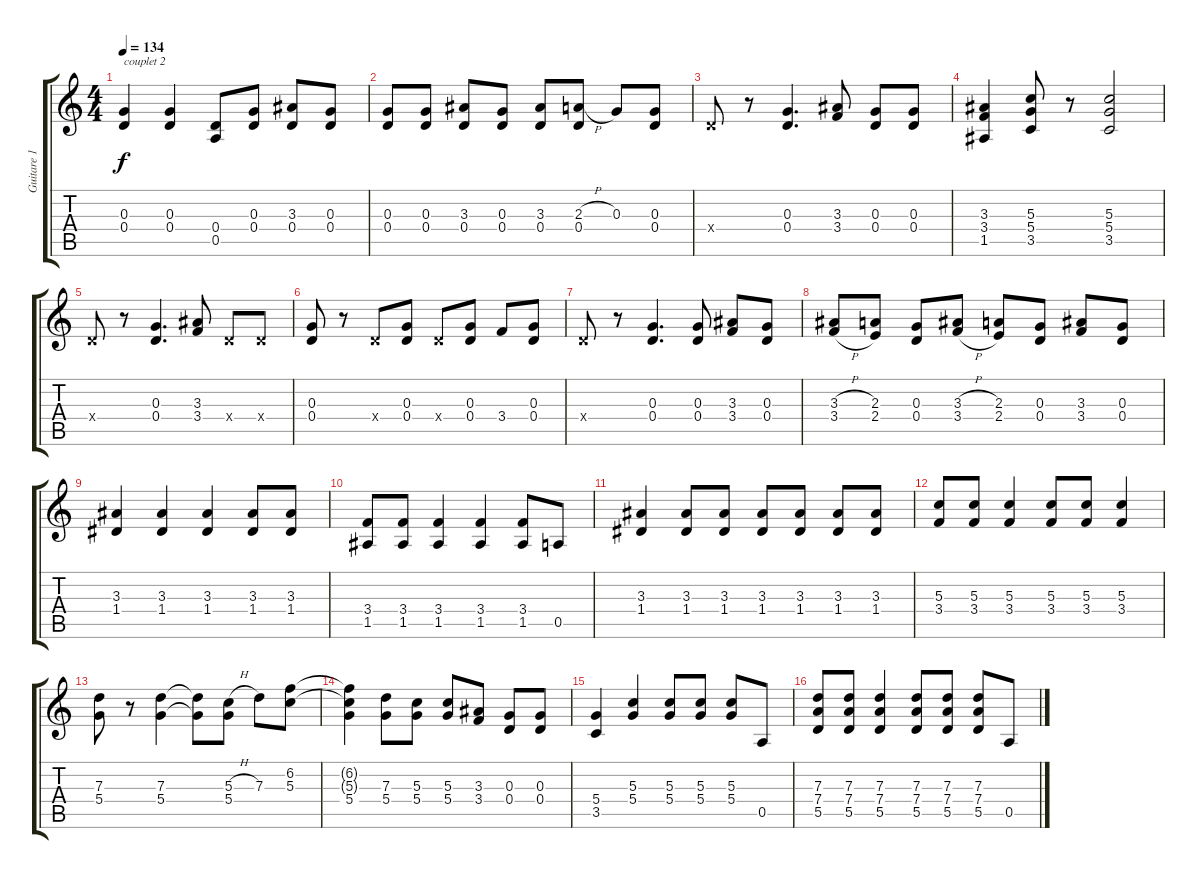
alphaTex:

\track ("Guitare 1" "Guitare 1") {instrument overdrivenguitar}
\staff {score tabs}
\tuning (E4 B3 G3 D3 A2 E2) {hide}
\ts (4 4)
\tempo 134
\clef g2
\ks c
(0.3 0.4).4{txt "couplet 2" dy f} (0.3 0.4).4 (0.4 0.5).8 (0.3 0.4).8 (3.3 0.4).8 (0.3 0.4).8 |
(0.3 0.4).8 (0.3 0.4).8 (3.3 0.4).8 (0.3 0.4).8 (3.3 0.4).8 (2.3{h} 0.4).8 0.3.8 (0.3 0.4).8 |
0.4{x}.8 r.8 (0.3 0.4).4{d} (3.3 3.4).8 (0.3 0.4).8 (0.3 0.4).8 |
(3.3 3.4 1.5).4 (5.3 5.4 3.5).8 r.8 (5.3 5.4 3.5).2 |
0.4{x}.8 r.8 (0.3 0.4).4{d} (3.3 3.4).8 0.4{x}.8 0.4{x}.8 |
(0.3 0.4).8 r.8 0.4{x}.8 (0.3 0.4).8 0.4{x}.8 (0.3 0.4).8 3.4.8 (0.3 0.4).8 |
0.4{x}.8 r.8 (0.3 0.4).4{d} (0.3 0.4).8 (3.3 3.4).8 (0.3 0.4).8 |
(3.3{h} 3.4{h}).8 (2.3 2.4).8 (0.3 0.4).8 (3.3{h} 3.4{h}).8 (2.3 2.4).8 (0.3 0.4).8 (3.3 3.4).8 (0.3 0.4).8 |
(3.3 1.4).4 (3.3 1.4).4 (3.3 1.4).4 (3.3 1.4).8 (3.3 1.4).8 |
(3.4 1.5).8 (3.4 1.5).8 (3.4 1.5).4 (3.4 1.5).4 (3.4 1.5).8 0.5.8 |
(3.3 1.4).4 (3.3 1.4).8 (3.3 1.4).8 (3.3 1.4).8 (3.3 1.4).8 (3.3 1.4).8 (3.3 1.4).8 |
(5.3 3.4).8 (5.3 3.4).8 (5.3 3.4).4 (5.3 3.4).8 (5.3 3.4).8 (5.3 3.4).4 |
(7.3 5.4).8 r.8 (7.3 5.4).4 (7.3{t} 5.4{t}).8 (5.3{h} 5.4).8 7.3.8 (6.2 5.3).8 |
(6.2{t} 5.3{t} 5.4).4 (7.3 5.4).8 (5.3 5.4).8 (5.3 5.4).8 (3.3 3.4).8 (0.3 0.4).8 (0.3 0.4).8 |
(5.4 3.5).4 (5.3 5.4).4 (5.3 5.4).8 (5.3 5.4).8 (5.3 5.4).8 0.5.8 |
(7.3 7.4 5.5).8 (7.3 7.4 5.5).8 (7.3 7.4 5.5).4 (7.3 7.4 5.5).8 (7.3 7.4 5.5).8 (7.3 7.4 5.5).8 0.5.8
